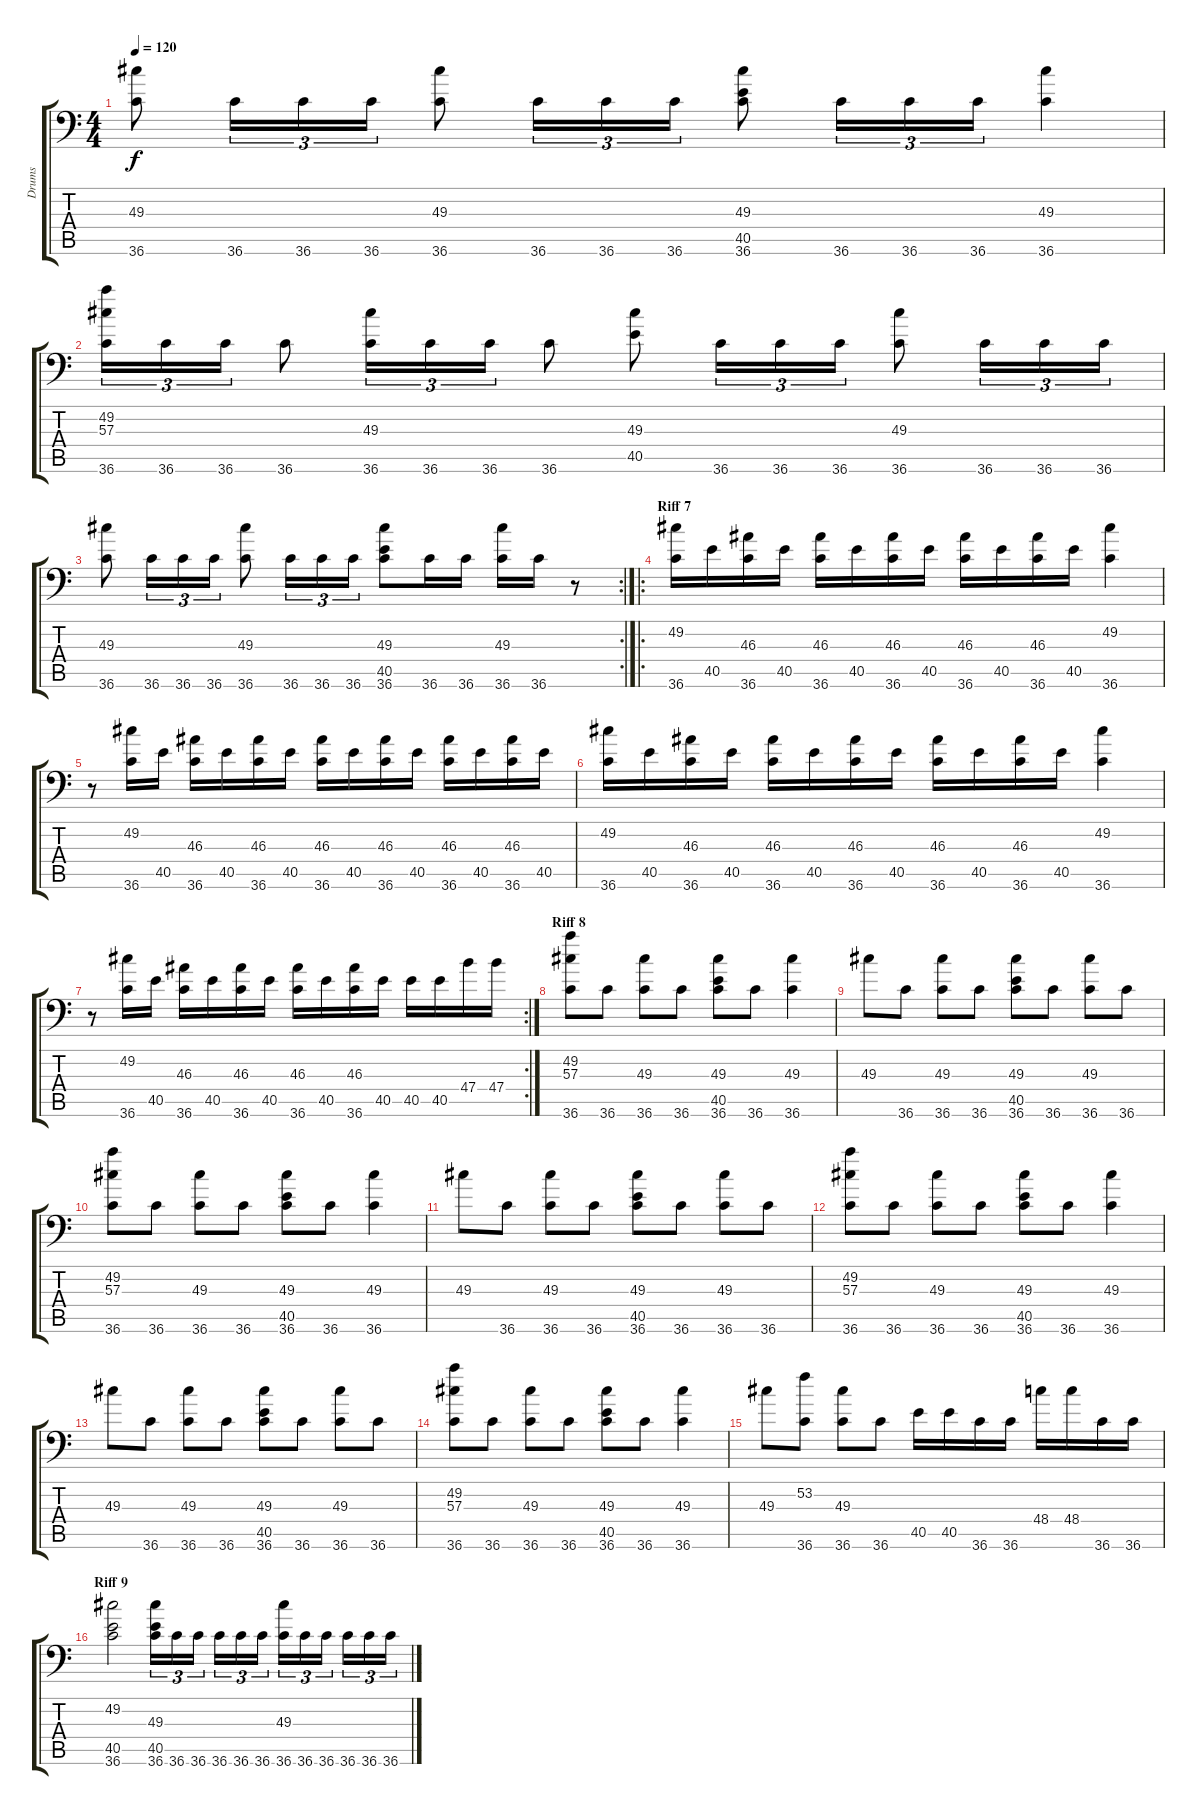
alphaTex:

\track ("Drums" "Drums") {instrument acousticgrandpiano}
\staff {score tabs}
\tuning (C-1 C-1 C-1 C-1 C-1 C-1) {hide}
\ts (4 4)
\tempo 120
\clef f4
\ks c
(49.3 36.6).8{dy f} 36.6.16{tu (3 2)} 36.6.16{tu (3 2)} 36.6.16{tu (3 2)} (49.3 36.6).8 36.6.16{tu (3 2)} 36.6.16{tu (3 2)} 36.6.16{tu (3 2)} (49.3 40.5 36.6).8 36.6.16{tu (3 2)} 36.6.16{tu (3 2)} 36.6.16{tu (3 2)} (49.3 36.6).4 |
(49.2 57.3 36.6).16{tu (3 2)} 36.6.16{tu (3 2)} 36.6.16{tu (3 2)} 36.6.8 (49.3 36.6).16{tu (3 2)} 36.6.16{tu (3 2)} 36.6.16{tu (3 2)} 36.6.8 (49.3 40.5).8 36.6.16{tu (3 2)} 36.6.16{tu (3 2)} 36.6.16{tu (3 2)} (49.3 36.6).8 36.6.16{tu (3 2)} 36.6.16{tu (3 2)} 36.6.16{tu (3 2)} |
\rc 2
(49.3 36.6).8 36.6.16{tu (3 2)} 36.6.16{tu (3 2)} 36.6.16{tu (3 2)} (49.3 36.6).8 36.6.16{tu (3 2)} 36.6.16{tu (3 2)} 36.6.16{tu (3 2)} (49.3 40.5 36.6).8 36.6.16 36.6.16 (49.3 36.6).16 36.6.16 r.8 |
\ro
\section ("" "Riff 7")
(49.2 36.6).16 40.5.16 (46.3 36.6).16 40.5.16 (46.3 36.6).16 40.5.16 (46.3 36.6).16 40.5.16 (46.3 36.6).16 40.5.16 (46.3 36.6).16 40.5.16 (49.2 36.6).4 |
r.8 (49.2 36.6).16 40.5.16 (46.3 36.6).16 40.5.16 (46.3 36.6).16 40.5.16 (46.3 36.6).16 40.5.16 (46.3 36.6).16 40.5.16 (46.3 36.6).16 40.5.16 (46.3 36.6).16 40.5.16 |
(49.2 36.6).16 40.5.16 (46.3 36.6).16 40.5.16 (46.3 36.6).16 40.5.16 (46.3 36.6).16 40.5.16 (46.3 36.6).16 40.5.16 (46.3 36.6).16 40.5.16 (49.2 36.6).4 |
\rc 2
r.8 (49.2 36.6).16 40.5.16 (46.3 36.6).16 40.5.16 (46.3 36.6).16 40.5.16 (46.3 36.6).16 40.5.16 (46.3 36.6).16 40.5.16 40.5.16 40.5.16 47.4.16 47.4.16 |
\section ("" "Riff 8")
(49.2 57.3 36.6).8 36.6.8 (49.3 36.6).8 36.6.8 (49.3 40.5 36.6).8 36.6.8 (49.3 36.6).4 |
49.3.8 36.6.8 (49.3 36.6).8 36.6.8 (49.3 40.5 36.6).8 36.6.8 (49.3 36.6).8 36.6.8 |
(49.2 57.3 36.6).8 36.6.8 (49.3 36.6).8 36.6.8 (49.3 40.5 36.6).8 36.6.8 (49.3 36.6).4 |
49.3.8 36.6.8 (49.3 36.6).8 36.6.8 (49.3 40.5 36.6).8 36.6.8 (49.3 36.6).8 36.6.8 |
(49.2 57.3 36.6).8 36.6.8 (49.3 36.6).8 36.6.8 (49.3 40.5 36.6).8 36.6.8 (49.3 36.6).4 |
49.3.8 36.6.8 (49.3 36.6).8 36.6.8 (49.3 40.5 36.6).8 36.6.8 (49.3 36.6).8 36.6.8 |
(49.2 57.3 36.6).8 36.6.8 (49.3 36.6).8 36.6.8 (49.3 40.5 36.6).8 36.6.8 (49.3 36.6).4 |
49.3.8 (53.2 36.6).8 (49.3 36.6).8 36.6.8 40.5.16 40.5.16 36.6.16 36.6.16 48.4.16 48.4.16 36.6.16 36.6.16 |
\section ("" "Riff 9")
(49.2 40.5 36.6).2 (49.3 40.5 36.6).16{tu (3 2)} 36.6.16{tu (3 2)} 36.6.16{tu (3 2)} 36.6.16{tu (3 2)} 36.6.16{tu (3 2)} 36.6.16{tu (3 2)} (49.3 36.6).16{tu (3 2)} 36.6.16{tu (3 2)} 36.6.16{tu (3 2)} 36.6.16{tu (3 2)} 36.6.16{tu (3 2)} 36.6.16{tu (3 2)}
